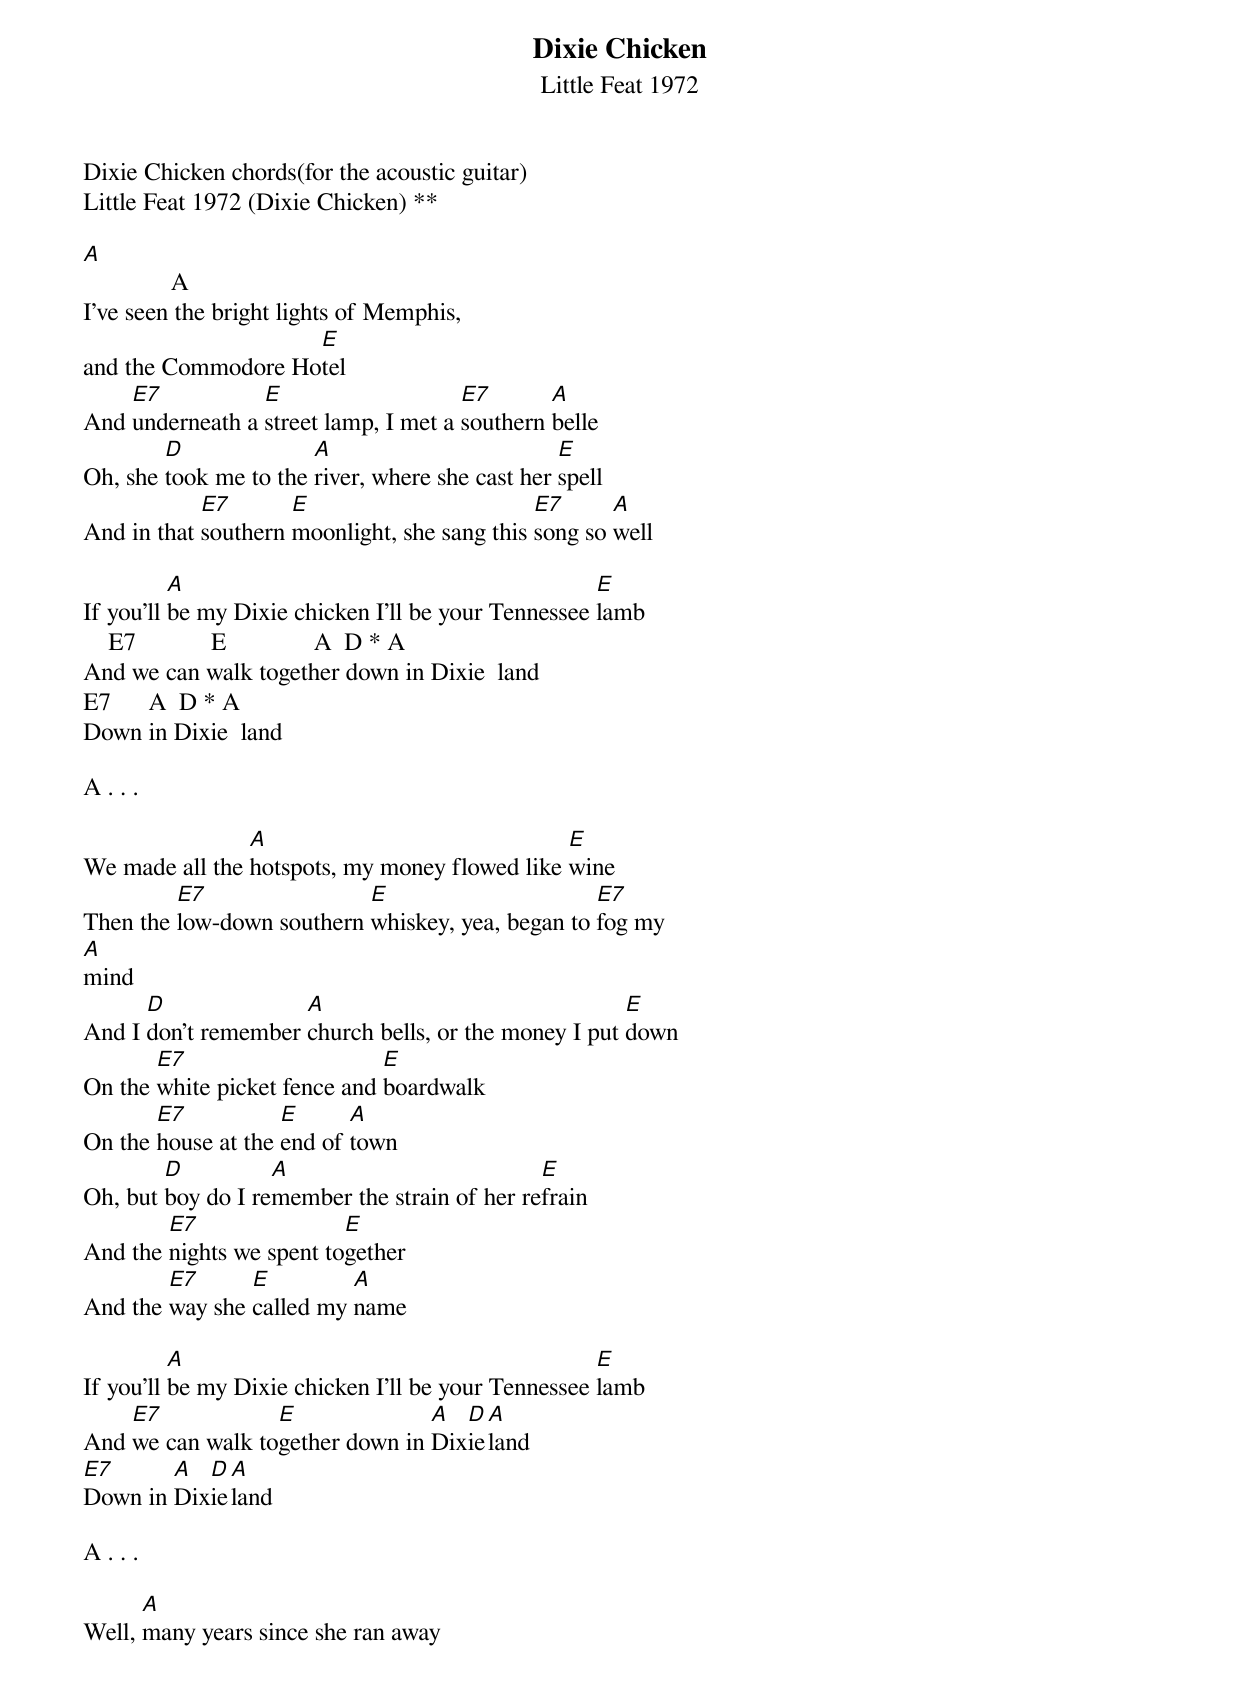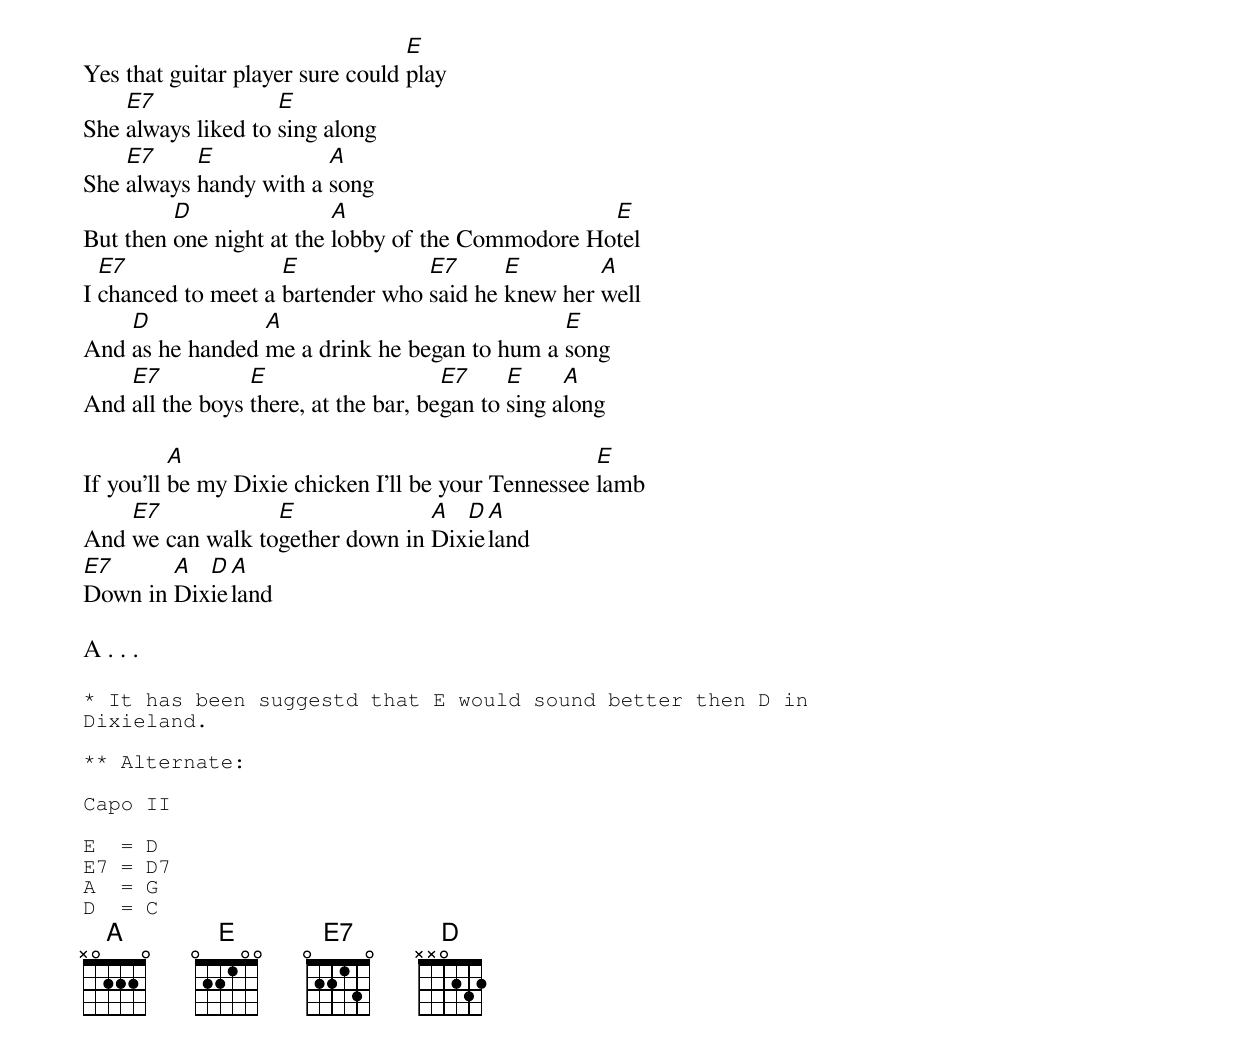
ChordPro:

{title: Dixie Chicken}
{subtitle: Little Feat 1972}
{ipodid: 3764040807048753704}

Dixie Chicken chords(for the acoustic guitar)
Little Feat 1972 (Dixie Chicken) **

[A]              A
I've seen the bright lights of Memphis,
and the Commodore Ho[E]tel
And [E7]underneath a [E]street lamp, I met a [E7]southern [A]belle
Oh, she [D]took me to the [A]river, where she cast her [E]spell
And in that [E7]southern [E]moonlight, she sang this [E7]song so [A]well

If you'll [A]be my Dixie chicken I'll be your Tennessee [E]lamb
    E7            E              A  D * A
And we can walk together down in Dixie  land
E7      A  D * A
Down in Dixie  land

A . . .

We made all the [A]hotspots, my money flowed like [E]wine
Then the [E7]low-down southern [E]whiskey, yea, began to [E7]fog my
[A]mind
And I [D]don't remember [A]church bells, or the money I put [E]down
On the [E7]white picket fence and [E]boardwalk
On the [E7]house at the [E]end of [A]town
Oh, but [D]boy do I re[A]member the strain of her re[E]frain
And the [E7]nights we spent to[E]gether
And the [E7]way she [E]called my [A]name

If you'll [A]be my Dixie chicken I'll be your Tennessee [E]lamb
And [E7]we can walk to[E]gether down in [A]Dix[D]ie[A]land
[E7]Down in [A]Dix[D]ie[A]land

A . . .

Well, [A]many years since she ran away
Yes that guitar player sure could [E]play
She [E7]always liked to [E]sing along
She [E7]always [E]handy with a [A]song
But then [D]one night at the [A]lobby of the Commodore Ho[E]tel
I [E7]chanced to meet a [E]bartender who [E7]said he [E]knew her [A]well
And [D]as he handed [A]me a drink he began to hum a [E]song
And [E7]all the boys [E]there, at the bar, be[E7]gan to [E]sing a[A]long

If you'll [A]be my Dixie chicken I'll be your Tennessee [E]lamb
And [E7]we can walk to[E]gether down in [A]Dix[D]ie[A]land
[E7]Down in [A]Dix[D]ie[A]land

A . . .

{sot}
* It has been suggestd that E would sound better then D in
Dixieland.

** Alternate:

Capo II

E  = D
E7 = D7
A  = G
D  = C
{eot}
